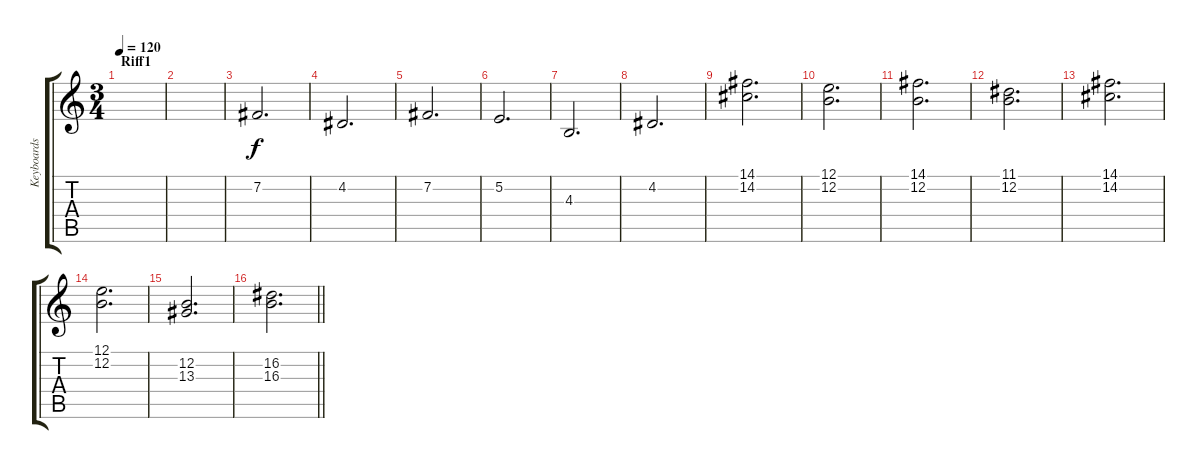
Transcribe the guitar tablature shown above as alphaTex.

\track ("Keyboards" "Keyboards") {instrument stringensemble2}
\staff {score tabs}
\tuning (E4 B3 G3 D3 A2 E2) {hide}
\ts (3 4)
\section ("" "Riff1")
\tempo 120
\clef g2
\ks c
|
|
7.2.2{d} |
4.2.2{d} |
7.2.2{d} |
5.2.2{d} |
4.3.2{d} |
4.2.2{d} |
(14.1 14.2).2{d} |
(12.1 12.2).2{d} |
(14.1 12.2).2{d} |
(11.1 12.2).2{d} |
(14.1 14.2).2{d} |
(12.1 12.2).2{d} |
(12.2 13.3).2{d} |
\barLineRight lightlight
(16.2 16.3).2{d}
